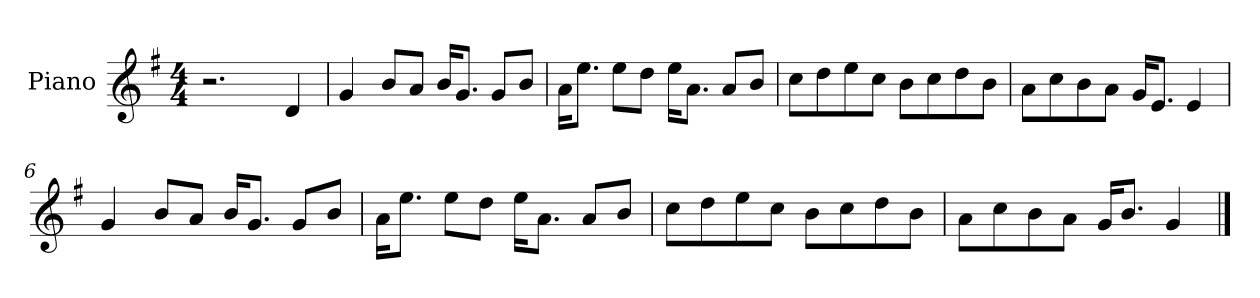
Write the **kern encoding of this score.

**kern
*part1
*staff1
*I"Piano
*I'Pno
*clefG2
*k[f#]
*M4/4
=1
2.r
4d/
=2
4g/
8b/L
8a/J
16b/KL
8.g/J
8g/L
8b/J
=3
16a\KL
8.ee\J
8ee\L
8dd\J
16ee\KL
8.a\J
8a/L
8b/J
=4
8cc\L
8dd\
8ee\
8cc\J
8b\L
8cc\
8dd\
8b\J
=5
8a\L
8cc\
8b\
8a\J
16g/KL
8.e/J
4e/
=6
4g/
8b/L
8a/J
16b/KL
8.g/J
8g/L
8b/J
=7
16a\KL
8.ee\J
8ee\L
8dd\J
16ee\KL
8.a\J
8a/L
8b/J
=8
8cc\L
8dd\
8ee\
8cc\J
8b\L
8cc\
8dd\
8b\J
=9
8a\L
8cc\
8b\
8a\J
16g/KL
8.b/J
4g/
==
*-
